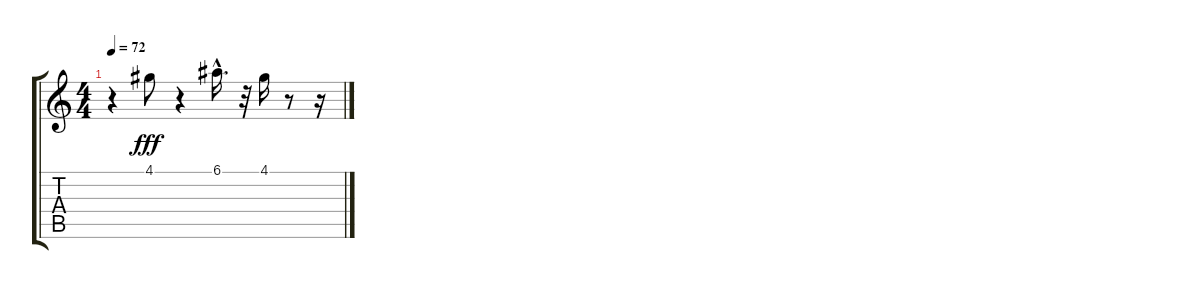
\track "" {instrument acousticguitarnylon}
\staff {score tabs}
\tuning (E4 B3 G3 D3 A2 E2) {hide}
\ts (4 4)
\tempo 72
\clef g2
\ks c
r.4{dy f} 4.1.8{dy fff} r.4 6.1{hac}.16{d} r.32 4.1.16 r.8 r.16
